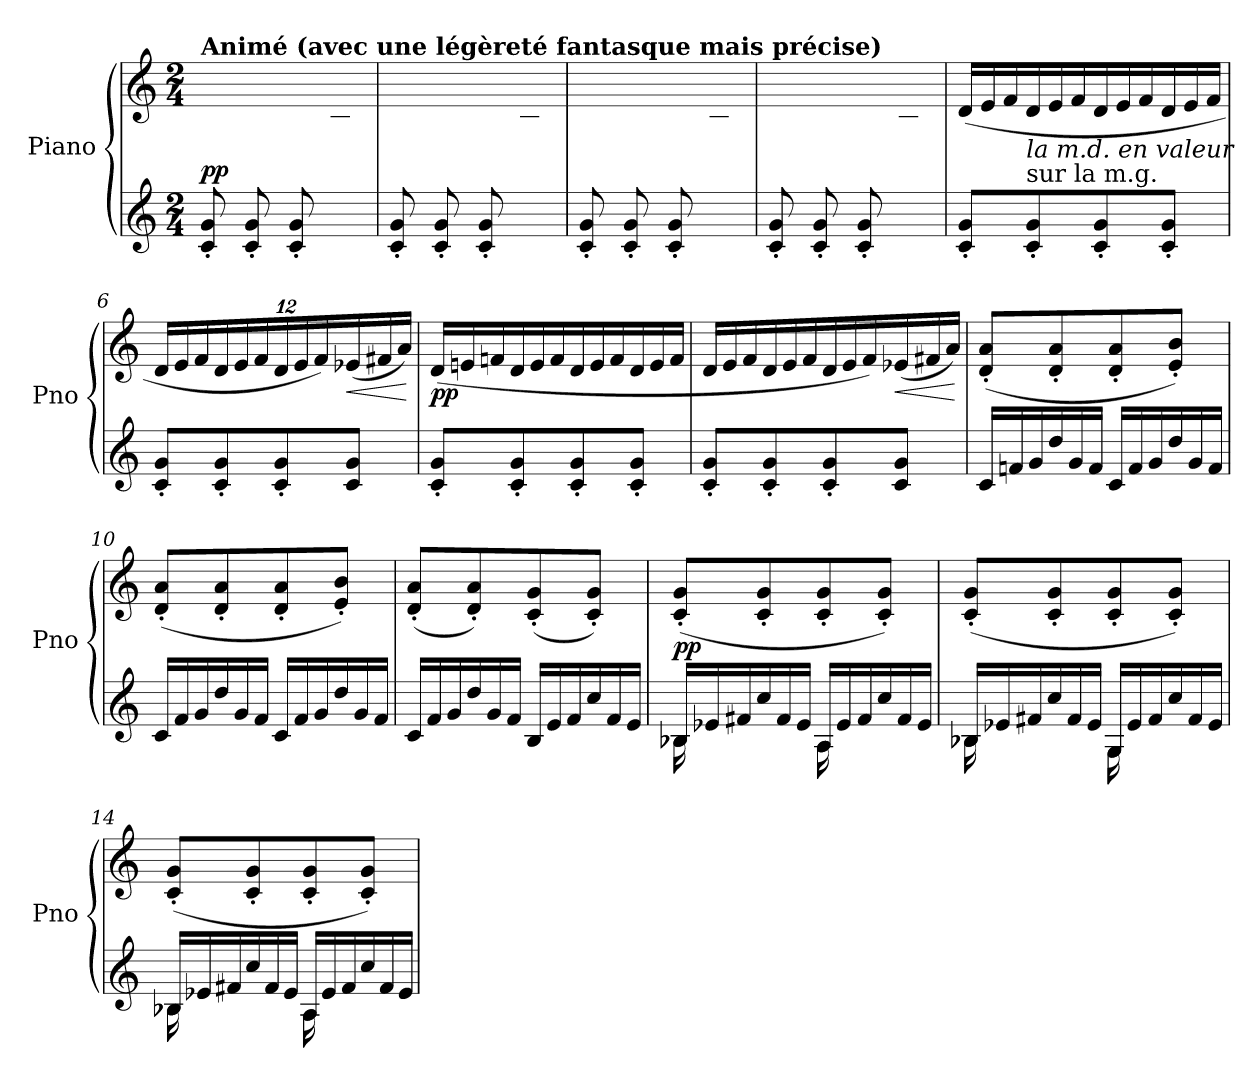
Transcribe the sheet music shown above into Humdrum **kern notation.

**kern	**kern	**dynam
*part1	*part1	*part1
*staff2	*staff1	*staff1/2
*I"Piano	*	*
*I'Pno	*	*
*clefG2	*clefG2	*
*k[]	*k[]	*
*M2/4	*M2/4	*
=1	=1	=1
*	*^	*
!	!LO:TX:a:B:t=Animé (avec une légèreté fantasque mais précise)	!	!
!	!	!	!LO:DY:a=2
(<8c/' 8g/'L	2ryy	4.ryy	pp
8c/' 8g/'	.	.	.
8c/' 8g/'	.	.	.
8ryy	.	8c\ 8g\J)	.
=2	=2	=2	=2
(<8c/' 8g/'L	2ryy	4.ryy	.
8c/' 8g/'	.	.	.
8c/' 8g/'	.	.	.
8ryy	.	8c\ 8g\J)	.
=3	=3	=3	=3
(<8c/' 8g/'L	2ryy	4.ryy	.
8c/' 8g/'	.	.	.
8c/' 8g/'	.	.	.
8ryy	.	8c\ 8g\J)	.
=4	=4	=4	=4
(<8c/' 8g/'L	2ryy	4.ryy	.
8c/' 8g/'	.	.	.
8c/' 8g/'	.	.	.
8ryy	.	8c\ 8g\J)	.
*	*v	*v	*
=5	=5	=5
*	*Xtuplet	*
8c/' 8g/'L	(<24d/LL	.
.	24e/	.
!	!	!LO:DY:b
!	!	!LO:DY:n=1:b
.	24f/	other-dynamics pp
!	!LO:TX:b:i:t=la m.d. en valeur	!
!	!LO:TX:b:t=sur la m.g.	!
8c/' 8g/'	24d/	.
.	24e/	.
.	24f/	.
8c/' 8g/'	24d/	.
.	24e/	.
.	24f/	.
8c/' 8g/'J	24d/	.
.	24e/	.
.	24f/JJ	.
!!LO:LB:g=z
=6	=6	=6
*	*tuplet	*
*	*Xbrackettup	*
8c/' 8g/'L	24d/LL	.
.	24e/	.
.	24f/	.
8c/' 8g/'	24d/	.
.	24e/	.
.	24f/	.
8c/' 8g/'	24d/	.
.	24e/	.
.	24f/)	.
!	!	!LO:HP:b
8c/ 8g/J	(<24e-X/	<
.	24f#X/	.
.	24a/JJ)	.
.	.	[
=7	=7	=7
*	*Xtuplet	*
!	!	!LO:DY:b
8c/' 8g/'L	(<24d/LL	pp
.	24en/	.
.	24fn/	.
8c/' 8g/'	24d/	.
.	24e/	.
.	24f/	.
8c/' 8g/'	24d/	.
.	24e/	.
.	24f/	.
8c/' 8g/'J	24d/	.
.	24e/	.
.	24f/JJ	.
=8	=8	=8
8c/' 8g/'L	24d/LL	.
.	24e/	.
.	24f/	.
8c/' 8g/'	24d/	.
.	24e/	.
.	24f/	.
8c/' 8g/'	24d/	.
.	24e/	.
.	24f/)	.
!	!	!LO:HP:b
8c/ 8g/J	(<24e-X/	<
.	24f#X/	.
.	24a/JJ)	.
.	.	[
!!LO:LB:g=z
=9	=9	=9
*Xtuplet	*	*
24c/LL	(<8d/' 8a/'L	.
24fn/	.	.
24g/	.	.
24dd/	8d/' 8a/'	.
24g/	.	.
24f/JJ	.	.
24c/LL	8d/' 8a/'	.
24f/	.	.
24g/	.	.
24dd/	8e/' 8b/'J)	.
24g/	.	.
24f/JJ	.	.
=10	=10	=10
24c/LL	(<8d/' 8a/'L	.
24f/	.	.
24g/	.	.
24dd/	8d/' 8a/'	.
24g/	.	.
24f/JJ	.	.
24c/LL	8d/' 8a/'	.
24f/	.	.
24g/	.	.
24dd/	8e/' 8b/'J)	.
24g/	.	.
24f/JJ	.	.
=11	=11	=11
24c/LL	(<8d/' 8a/'L	.
24f/	.	.
24g/	.	.
24dd/	8d/' 8a/')	.
24g/	.	.
24f/JJ	.	.
24B/LL	(<8c/' 8g/'	.
24e/	.	.
24f/	.	.
24cc/	8c/' 8g/'J)	.
24f/	.	.
24e/JJ	.	.
!!LO:LB:g=z
=12	=12	=12
*^	*	*
!	!	!	!LO:DY:b
24B-X/LL	16B-\	(<8c/' 8g/'L	pp
24e-X/	.	.	.
.	8.ryy	.	.
24f#X/	.	.	.
24cc/	.	8c/' 8g/'	.
24f#/	.	.	.
24e-/JJ	.	.	.
24A/LL	16A\	8c/' 8g/'	.
24e-/	.	.	.
.	8.ryy	.	.
24f#/	.	.	.
24cc/	.	8c/' 8g/'J)	.
24f#/	.	.	.
24e-/JJ	.	.	.
=13	=13	=13	=13
24B-X/LL	16B-\	(<8c/' 8g/'L	.
24e-X/	.	.	.
.	8.ryy	.	.
24f#X/	.	.	.
24cc/	.	8c/' 8g/'	.
24f#/	.	.	.
24e-/JJ	.	.	.
24G/LL	16G\	8c/' 8g/'	.
24e-/	.	.	.
.	8.ryy	.	.
24f#/	.	.	.
24cc/	.	8c/' 8g/'J)	.
24f#/	.	.	.
24e-/JJ	.	.	.
=14	=14	=14	=14
24B-X/LL	16B-\	(<8c/' 8g/'L	.
24e-X/	.	.	.
.	8.ryy	.	.
24f#X/	.	.	.
24cc/	.	8c/' 8g/'	.
24f#/	.	.	.
24e-/JJ	.	.	.
24A/LL	16A\	8c/' 8g/'	.
24e-/	.	.	.
.	8.ryy	.	.
24f#/	.	.	.
24cc/	.	8c/' 8g/'J)	.
24f#/	.	.	.
24e-/JJ	.	.	.
*v	*v	*	*
=	=	=
*-	*-	*-
